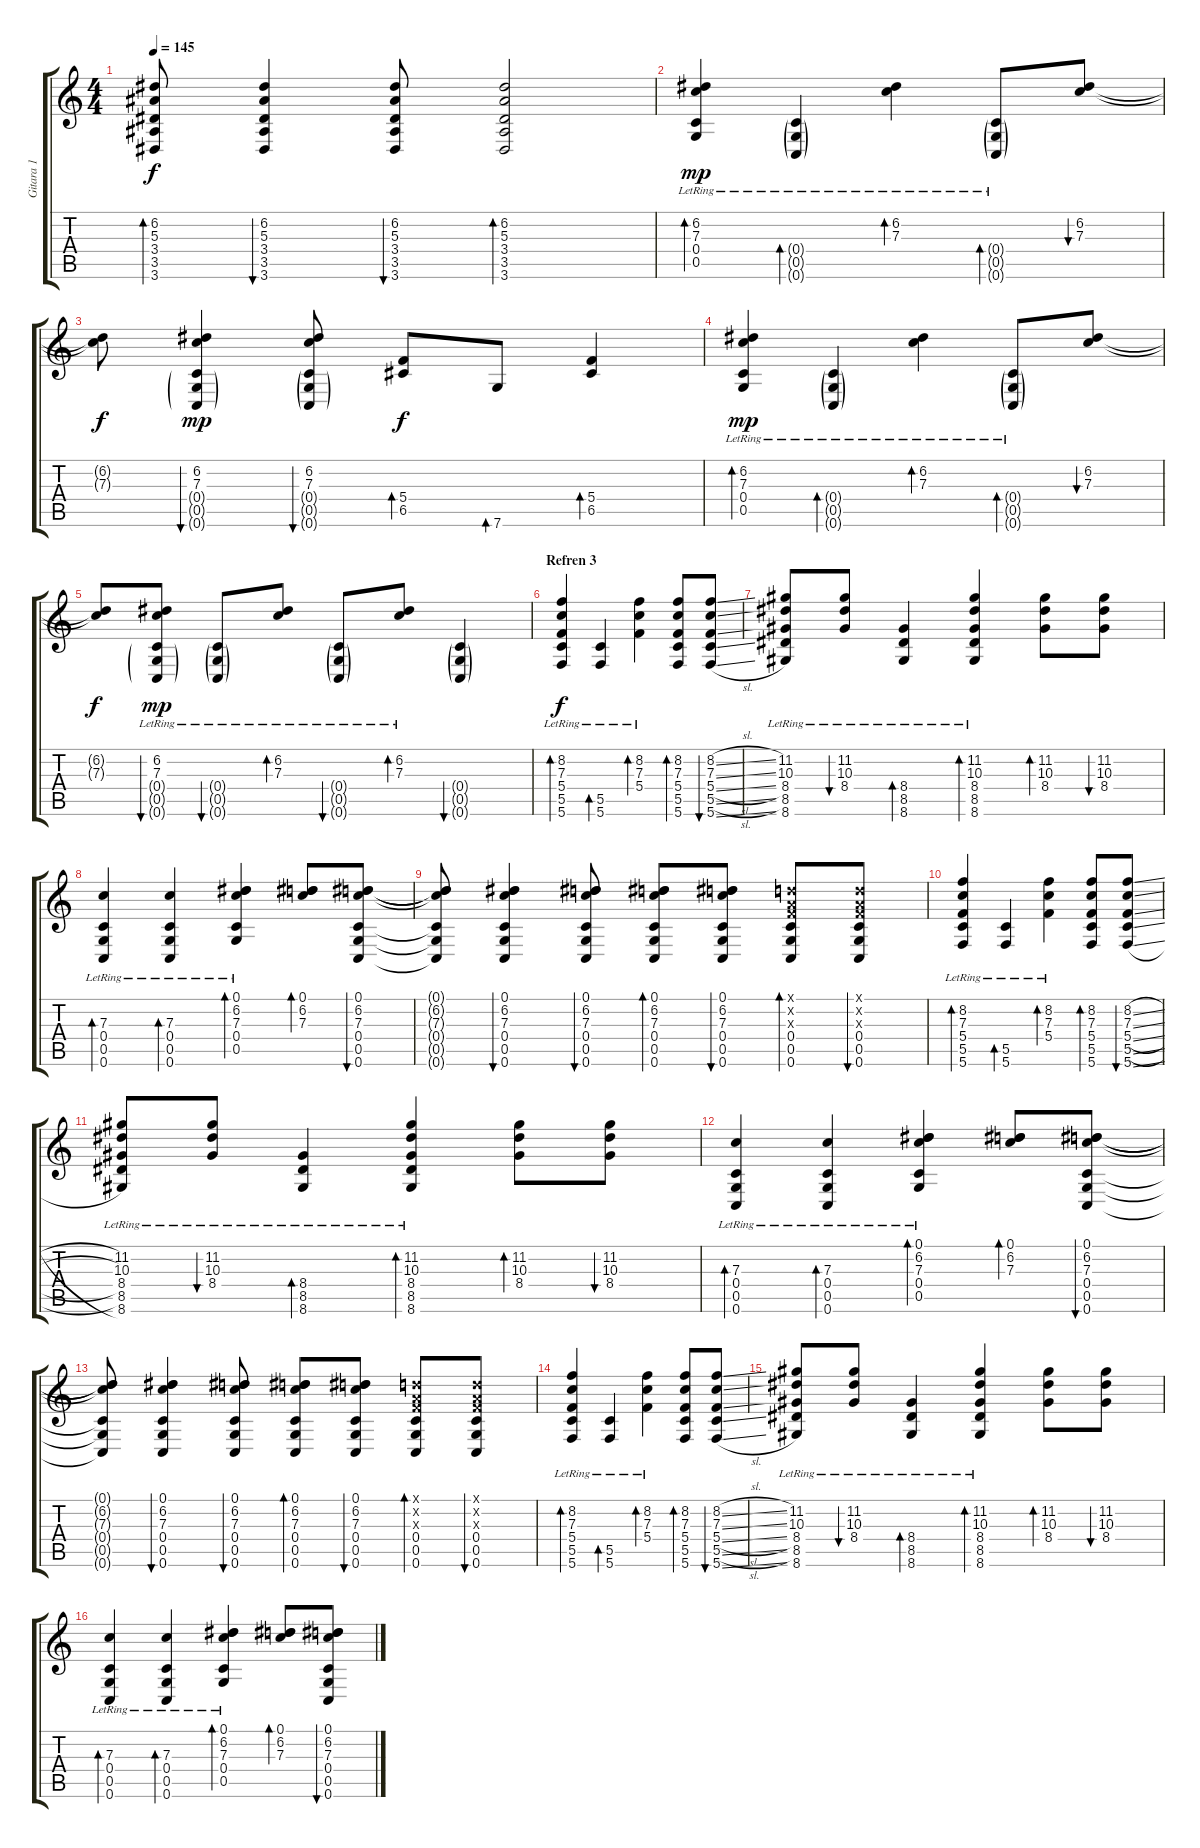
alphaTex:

\track ("Gitara 1" "Gitara 1") {instrument acousticguitarsteel}
\staff {score tabs}
\tuning (D4 A3 F3 C3 G2 C2) {hide}
\ts (4 4)
\tempo 145
\clef g2
\ks c
(6.2 5.3 3.4 3.5 3.6).8{bd 60 dy f} (6.2 5.3 3.4 3.5 3.6).4{bu 60} (6.2 5.3 3.4 3.5 3.6).8{bu 60} (6.2 5.3 3.4 3.5 3.6).2{bd 60} |
(6.2{lr} 7.3{lr} 0.4 0.5).4{bd 240 dy mp} (0.4{g lr} 0.5{g lr} 0.6{g lr}).4{bd 240} (6.2{lr} 7.3{lr}).4{bd 240} (0.4{g lr} 0.5{g lr} 0.6{g lr}).8{bd 240} (6.2 7.3).8{bu 240} |
(6.2{t} 7.3{t}).8{dy f} (6.2 7.3 0.4{g} 0.5{g} 0.6{g}).4{bu 240 dy mp} (6.2 7.3 0.4{g} 0.5{g} 0.6{g}).8{bu 240} (5.4 6.5).8{bd 240 dy f} 7.6.8{bd 240} (5.4 6.5).4{bd 240} |
(6.2{lr} 7.3{lr} 0.4 0.5).4{bd 240 dy mp} (0.4{g lr} 0.5{g lr} 0.6{g lr}).4{bd 240} (6.2{lr} 7.3{lr}).4{bd 240} (0.4{g lr} 0.5{g lr} 0.6{g lr}).8{bd 240} (6.2 7.3).8{bu 240} |
(6.2{t} 7.3{t}).8{dy f} (6.2{lr} 7.3{lr} 0.4{g} 0.5{g} 0.6{g}).8{bu 240 dy mp} (0.4{g lr} 0.5{g lr} 0.6{g lr}).8{bu 240} (6.2 7.3{lr}).8{bd 240} (0.4{g lr} 0.5{g lr} 0.6{g lr}).8{bu 240} (6.2{lr} 7.3{lr}).8{bd 240} (0.4{g} 0.5{g} 0.6{g}).4{bu 240} |
\section ("" "Refren 3")
(8.2 7.3{lr} 5.4{lr} 5.5{lr} 5.6{lr}).4{bd 60 dy f volume 12} (5.5{lr} 5.6{lr}).4{bd 240} (8.2{lr} 7.3{lr} 5.4{lr}).4{bd 240} (8.2 7.3 5.4 5.5 5.6).8{bd 120} (8.2{sl} 7.3{sl} 5.4{sl} 5.5{sl} 5.6{sl}).8{bu 120} |
(11.2{lr} 10.3{lr} 8.4{lr} 8.5{lr} 8.6{lr}).8 (11.2 10.3{lr} 8.4{lr}).8{bu 120} (8.4{lr} 8.5{lr} 8.6{lr}).4{bd 120} (11.2{lr} 10.3{lr} 8.4{lr} 8.5{lr} 8.6{lr}).4{bd 120} (11.2 10.3 8.4).8{bd 120} (11.2 10.3 8.4).8{bu 120} |
(7.3 0.4{lr} 0.5{lr} 0.6{lr}).4{bd 120} (7.3 0.4{lr} 0.5{lr} 0.6{lr}).4{bd 120} (0.1{lr} 6.2{lr} 7.3{lr} 0.4{lr} 0.5{lr}).4{bd 120} (0.1 6.2 7.3).8{bd 120} (0.1 6.2 7.3 0.4 0.5 0.6).8{bu 120} |
(0.1{t} 6.2{t} 7.3{t} 0.4{t} 0.5{t} 0.6{t}).8 (0.1 6.2 7.3 0.4 0.5 0.6).4{bu 120} (0.1 6.2 7.3 0.4 0.5 0.6).8{bu 120} (0.1 6.2 7.3 0.4 0.5 0.6).8{bd 60} (0.1 6.2 7.3 0.4 0.5 0.6).8{bu 60} (0.1{x} 0.2{x} 0.3{x} 0.4 0.5 0.6).8{bd 30} (0.1{x} 0.2{x} 0.3{x} 0.4 0.5 0.6).8{bu 30} |
(8.2 7.3{lr} 5.4{lr} 5.5{lr} 5.6{lr}).4{bd 60} (5.5{lr} 5.6{lr}).4{bd 240} (8.2{lr} 7.3{lr} 5.4{lr}).4{bd 240} (8.2 7.3 5.4 5.5 5.6).8{bd 120} (8.2{sl} 7.3{sl} 5.4{sl} 5.5{sl} 5.6{sl}).8{bu 120} |
(11.2{lr} 10.3{lr} 8.4{lr} 8.5{lr} 8.6{lr}).8 (11.2 10.3{lr} 8.4{lr}).8{bu 120} (8.4{lr} 8.5{lr} 8.6{lr}).4{bd 120} (11.2{lr} 10.3{lr} 8.4{lr} 8.5{lr} 8.6{lr}).4{bd 120} (11.2 10.3 8.4).8{bd 120} (11.2 10.3 8.4).8{bu 120} |
(7.3 0.4{lr} 0.5{lr} 0.6{lr}).4{bd 120} (7.3 0.4{lr} 0.5{lr} 0.6{lr}).4{bd 120} (0.1{lr} 6.2{lr} 7.3{lr} 0.4{lr} 0.5{lr}).4{bd 120} (0.1 6.2 7.3).8{bd 120} (0.1 6.2 7.3 0.4 0.5 0.6).8{bu 120} |
(0.1{t} 6.2{t} 7.3{t} 0.4{t} 0.5{t} 0.6{t}).8 (0.1 6.2 7.3 0.4 0.5 0.6).4{bu 120} (0.1 6.2 7.3 0.4 0.5 0.6).8{bu 120} (0.1 6.2 7.3 0.4 0.5 0.6).8{bd 60} (0.1 6.2 7.3 0.4 0.5 0.6).8{bu 60} (0.1{x} 0.2{x} 0.3{x} 0.4 0.5 0.6).8{bd 30} (0.1{x} 0.2{x} 0.3{x} 0.4 0.5 0.6).8{bu 30} |
(8.2 7.3{lr} 5.4{lr} 5.5{lr} 5.6{lr}).4{bd 60} (5.5{lr} 5.6{lr}).4{bd 240} (8.2{lr} 7.3{lr} 5.4{lr}).4{bd 240} (8.2 7.3 5.4 5.5 5.6).8{bd 120} (8.2{sl} 7.3{sl} 5.4{sl} 5.5{sl} 5.6{sl}).8{bu 120} |
(11.2{lr} 10.3{lr} 8.4{lr} 8.5{lr} 8.6{lr}).8 (11.2 10.3{lr} 8.4{lr}).8{bu 120} (8.4{lr} 8.5{lr} 8.6{lr}).4{bd 120} (11.2{lr} 10.3{lr} 8.4{lr} 8.5{lr} 8.6{lr}).4{bd 120} (11.2 10.3 8.4).8{bd 120} (11.2 10.3 8.4).8{bu 120} |
(7.3 0.4{lr} 0.5{lr} 0.6{lr}).4{bd 120} (7.3 0.4{lr} 0.5{lr} 0.6{lr}).4{bd 120} (0.1{lr} 6.2{lr} 7.3{lr} 0.4{lr} 0.5{lr}).4{bd 120} (0.1 6.2 7.3).8{bd 120} (0.1 6.2 7.3 0.4 0.5 0.6).8{bu 120}
